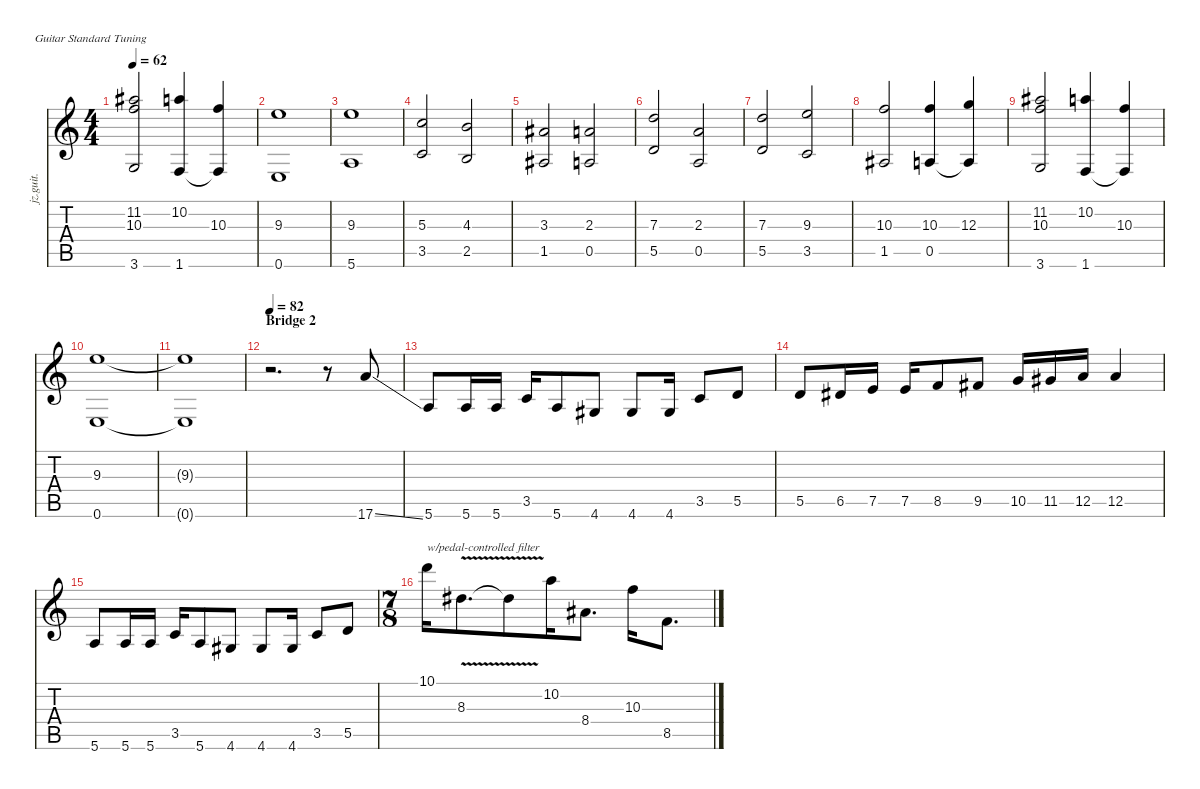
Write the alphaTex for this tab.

\defaultSystemsLayout 4
\hideDynamics
\bracketExtendMode nobrackets
\track ("Lead 1 (jonny)" "jz.guit.") {instrument electricguitarjazz}
\staff {score tabs}
\tuning (E4 B3 G3 D3 A2 E2)
\ts (4 4)
\tempo 62
\clef g2
\ks c
(11.2{acc #} 10.3 3.6).2{dy f} (10.2 1.6).4 (10.3 1.6{t}).4 |
(9.3 0.6).1 |
(9.3 5.6).1 |
(5.3 3.5).2 (4.3 2.5).2 |
(3.3{acc #} 1.5{acc #}).2 (2.3 0.5).2 |
(7.3 5.5).2 (2.3 0.5).2 |
(7.3 5.5).2 (9.3 3.5).2 |
(10.3 1.5{acc #}).2 (10.3 0.5).4 (12.3 0.5{t}).4 |
(11.2{acc #} 10.3 3.6).2 (10.2 1.6).4 (10.3 1.6{t}).4 |
(9.3 0.6).1 |
(9.3{t} 0.6{t}).1 |
\section ("" "Bridge 2")
\tempo 82
r.2{d instrument overdrivenguitar} r.8 17.6{ss}.8 |
5.6.8 5.6.16 5.6.16 3.5.16 5.6.8 4.6{acc #}.8 4.6{acc #}.8 4.6{acc #}.16 3.5.8 5.5.8 |
5.5.8 6.5{acc #}.16 7.5.16 7.5.16 8.5.8 9.5{acc #}.8 10.5.16 11.5{acc #}.16 12.5.16 12.5.4 |
5.6.8 5.6.16 5.6.16 3.5.16 5.6.8 4.6{acc #}.8 4.6{acc #}.8 4.6{acc #}.16 3.5.8 5.5.8 |
\ts (7 8)
10.1.16{txt "w/pedal-controlled filter"} 8.3{v acc #}.8{d} 8.3{v t acc #}.8 10.2.16 8.4{acc #}.8{d} 10.3.16 8.5.8{d}
